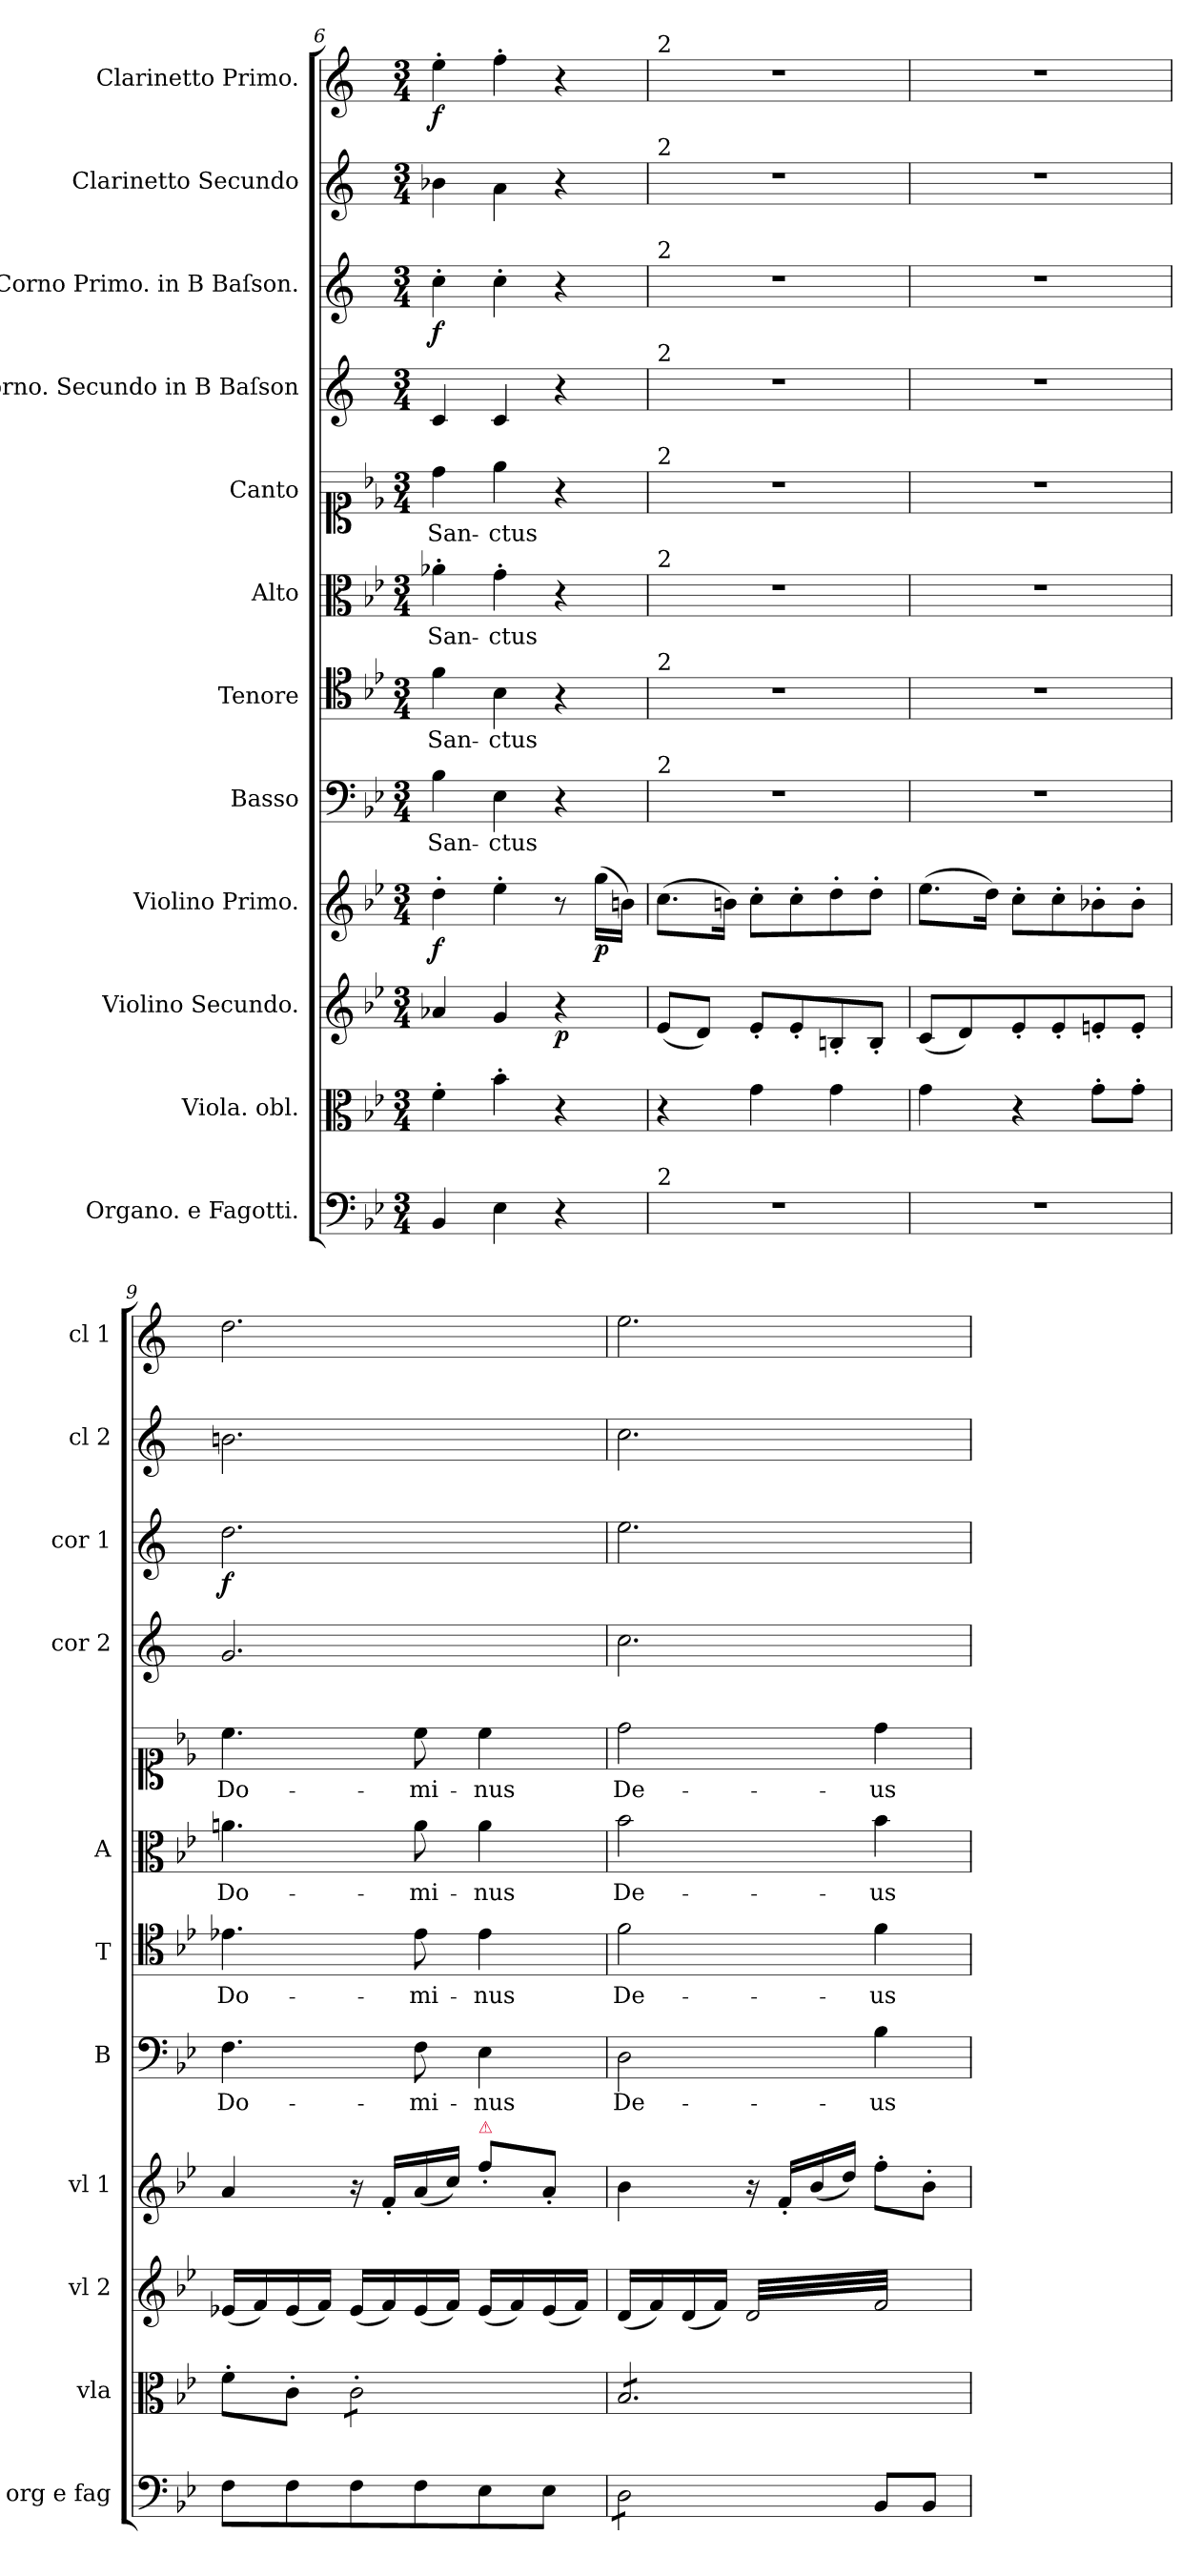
**kern	**kern	**kern	**dynam	**kern	**dynam	**kern	**text	**kern	**text	**kern	**text	**kern	**text	**kern	**kern	**dynam	**kern	**kern	**dynam
*part12	*part11	*part10	*part10	*part9	*part9	*part8	*part8	*part7	*part7	*part6	*part6	*part5	*part5	*part4	*part3	*part3	*part2	*part1	*part1
*staff12	*staff11	*staff10	*staff10	*staff9	*staff9	*staff8	*staff8	*staff7	*staff7	*staff6	*staff6	*staff5	*staff5	*staff4	*staff3	*staff3	*staff2	*staff1	*staff1
*I"Organo. e Fagotti.	*I"Viola. obl.	*I"Violino Secundo.	*	*I"Violino Primo.	*	*I"Basso	*	*I"Tenore	*	*I"Alto	*	*I"Canto	*	*I"Corno. Secundo in B Baſson	*I"Corno Primo. in B Baſson.	*	*I"Clarinetto Secundo	*I"Clarinetto Primo.	*
*I'org e fag	*I'vla	*I'vl 2	*	*I'vl 1	*	*I'B	*	*I'T	*	*I'A	*	*	*	*I'cor 2	*I'cor 1	*	*I'cl 2	*I'cl 1	*
*clefF4	*clefC3	*clefG2	*	*clefG2	*	*clefF4	*	*clefC4	*	*clefC3	*	*clefC1	*	*clefG2	*clefG2	*	*clefG2	*clefG2	*
*	*	*	*	*	*	*	*	*	*	*	*	*	*	*ITrd1c2	*ITrd1c2	*	*ITrd1c2	*ITrd1c2	*
*k[b-e-]	*k[b-e-]	*k[b-e-]	*	*k[b-e-]	*	*k[b-e-]	*	*k[b-e-]	*	*k[b-e-]	*	*k[b-e-]	*	*k[b-e-]	*k[b-e-]	*	*k[b-e-]	*k[b-e-]	*
*B-:	*B-:	*B-:	*	*B-:	*	*B-:	*	*B-:	*	*B-:	*	*B-:	*	*B-:	*B-:	*	*B-:	*B-:	*
*M3/4	*M3/4	*M3/4	*	*M3/4	*	*M3/4	*	*M3/4	*	*M3/4	*	*M3/4	*	*M3/4	*M3/4	*	*M3/4	*M3/4	*
=6	=6	=6	=6	=6	=6	=6	=6	=6	=6	=6	=6	=6	=6	=6	=6	=6	=6	=6	=6
!	!	!	!	!	!	!	!LO:LY:i	!	!	!	!	!	!	!	!	!	!	!	!
4BB-/	4f'\	4a-X/	.	4dd'\	f	4B-\	San-	4f\	San-	4a-X'\	San-	4dd\	San-	4B-/	4b-'\	f	4a-X\	4dd'\	f
!	!	!	!	!	!	!	!LO:LY:i	!	!	!	!	!	!	!	!	!	!	!	!
4E-\	4b-'\	4g/	.	4ee-'\	.	4E-\	-ctus	4B-\	-ctus	4g'\	-ctus	4ee-\	-ctus	4B-/	4b-'\	.	4g\	4ee-'\	.
4r	4r	4r	p	8r	.	4r	.	4r	.	4r	.	4r	.	4r	4r	.	4r	4r	.
.	.	.	.	(16gg\LL	p	.	.	.	.	.	.	.	.	.	.	.	.	.	.
.	.	.	.	16bn\JJ)	.	.	.	.	.	.	.	.	.	.	.	.	.	.	.
=7	=7	=7	=7	=7	=7	=7	=7	=7	=7	=7	=7	=7	=7	=7	=7	=7	=7	=7	=7
!	!	!	!	!	!	!	!	!	!	!	!	!	!	!	!	!	!	!LO:TX:a:t=2	!
!	!	!	!	!	!	!	!	!	!	!	!	!	!	!	!	!	!LO:TX:a:t=2	!	!
!	!	!	!	!	!	!	!	!	!	!	!	!	!	!	!LO:TX:a:t=2	!	!	!	!
!	!	!	!	!	!	!	!	!	!	!	!	!	!	!LO:TX:a:t=2	!	!	!	!	!
!	!	!	!	!	!	!	!	!	!	!	!	!LO:TX:a:t=2	!	!	!	!	!	!	!
!	!	!	!	!	!	!	!	!	!	!LO:TX:a:t=2	!	!	!	!	!	!	!	!	!
!	!	!	!	!	!	!	!	!LO:TX:a:t=2	!	!	!	!	!	!	!	!	!	!	!
!	!	!	!	!	!	!LO:TX:a:t=2	!	!	!	!	!	!	!	!	!	!	!	!	!
!LO:TX:a:t=2	!	!	!	!	!	!	!	!	!	!	!	!	!	!	!	!	!	!	!
2.r	4r	(8e-/L	.	(8.cc\L	.	2.r	.	2.r	.	2.r	.	2.r	.	2.r	2.r	.	2.r	2.r	.
.	.	8d/J)	.	.	.	.	.	.	.	.	.	.	.	.	.	.	.	.	.
.	.	.	.	16bn\Jk)	.	.	.	.	.	.	.	.	.	.	.	.	.	.	.
.	4g\	8e-'/L	.	8cc'\L	.	.	.	.	.	.	.	.	.	.	.	.	.	.	.
.	.	8e-'/	.	8cc'\	.	.	.	.	.	.	.	.	.	.	.	.	.	.	.
.	4g\	8Bn'/	.	8dd'\	.	.	.	.	.	.	.	.	.	.	.	.	.	.	.
.	.	8B'/J	.	8dd'\J	.	.	.	.	.	.	.	.	.	.	.	.	.	.	.
=8	=8	=8	=8	=8	=8	=8	=8	=8	=8	=8	=8	=8	=8	=8	=8	=8	=8	=8	=8
2.r	4g\	(8c/L	.	(8.ee-\L	.	2.r	.	2.r	.	2.r	.	2.r	.	2.r	2.r	.	2.r	2.r	.
.	.	8d/)	.	.	.	.	.	.	.	.	.	.	.	.	.	.	.	.	.
.	.	.	.	16dd\Jk)	.	.	.	.	.	.	.	.	.	.	.	.	.	.	.
.	4r	8e-'/	.	8cc'\L	.	.	.	.	.	.	.	.	.	.	.	.	.	.	.
.	.	8e-'/	.	8cc'\	.	.	.	.	.	.	.	.	.	.	.	.	.	.	.
.	8g'\L	8en'/	.	8b-X'\	.	.	.	.	.	.	.	.	.	.	.	.	.	.	.
.	8g'\J	8e'/J	forto	8b-'\J	.	.	.	.	.	.	.	.	.	.	.	.	.	.	.
=9	=9	=9	=9	=9	=9	=9	=9	=9	=9	=9	=9	=9	=9	=9	=9	=9	=9	=9	=9
!	!	!	!	!	!	!	!	!	!	!	!	!	!	!	!	!	!	!	!LO:DY:rj
8F\L	8f'\L	(16e-X/LL	.	4a/	forto	4.F\	Do-	4.e-X\	Do-	4.an\	Do-	4.cc\	Do-	2.f/	2.cc\	f	2.an\	2.cc\	f&colon;
.	.	16f/)	.	.	.	.	.	.	.	.	.	.	.	.	.	.	.	.	.
8F\	8c'\J	(16e-/	.	.	.	.	.	.	.	.	.	.	.	.	.	.	.	.	.
.	.	16f/JJ)	.	.	.	.	.	.	.	.	.	.	.	.	.	.	.	.	.
!	!LO:TX:a:t=....	!	!	!	!	!	!	!	!	!	!	!	!	!	!	!	!	!	!
*	*tremolo	*	*	*	*	*	*	*	*	*	*	*	*	*	*	*	*	*	*
8F\	8c'\L	(16e-/LL	.	16r	.	.	.	.	.	.	.	.	.	.	.	.	.	.	.
.	.	16f/)	.	16f'/LL	.	.	.	.	.	.	.	.	.	.	.	.	.	.	.
8F\	8c'\	(16e-/	.	(16a/	.	8F\	-mi-	8e-\	-mi-	8a\	-mi-	8cc\	-mi-	.	.	.	.	.	.
.	.	16f/JJ)	.	16cc/JJ)	.	.	.	.	.	.	.	.	.	.	.	.	.	.	.
!	!	!	!	!LO:TX:a:color=crimson:t=⚠	!	!	!	!	!	!	!	!	!	!	!	!	!	!	!
8E-\	8c'\	(16e-/LL	.	8ff'\L	.	4E-\	-nus	4e-\	-nus	4a\	-nus	4cc\	-nus	.	.	.	.	.	.
.	.	16f/)	.	.	.	.	.	.	.	.	.	.	.	.	.	.	.	.	.
8E-\J	8c'\J	(16e-/	.	8a'/J	.	.	.	.	.	.	.	.	.	.	.	.	.	.	.
.	.	16f/JJ)	.	.	.	.	.	.	.	.	.	.	.	.	.	.	.	.	.
=10	=10	=10	=10	=10	=10	=10	=10	=10	=10	=10	=10	=10	=10	=10	=10	=10	=10	=10	=10
*tremolo	*	*	*	*	*	*	*	*	*	*	*	*	*	*	*	*	*	*	*
8D\L	8B-/L	(16d/LL	.	4b-\	.	2D\	De-	2f\	De-	2b-\	De-	2dd\	De-	2.b-\	2.dd\	.	2.b-\	2.dd\	.
.	.	16f/)	.	.	.	.	.	.	.	.	.	.	.	.	.	.	.	.	.
8D\	8B-/	(16d/	.	.	.	.	.	.	.	.	.	.	.	.	.	.	.	.	.
.	.	16f/JJ)	.	.	.	.	.	.	.	.	.	.	.	.	.	.	.	.	.
*	*	*tremolo	*	*	*	*	*	*	*	*	*	*	*	*	*	*	*	*	*
8D\	8B-/	(32d/LLL	.	16r	.	.	.	.	.	.	.	.	.	.	.	.	.	.	.
.	.	32f/)	.	.	.	.	.	.	.	.	.	.	.	.	.	.	.	.	.
.	.	32d/	.	16f'/LL	.	.	.	.	.	.	.	.	.	.	.	.	.	.	.
.	.	32f/)	.	.	.	.	.	.	.	.	.	.	.	.	.	.	.	.	.
8D\J	8B-/	32d/	.	(16b-/	.	.	.	.	.	.	.	.	.	.	.	.	.	.	.
*Xtremolo	*	*	*	*	*	*	*	*	*	*	*	*	*	*	*	*	*	*	*
.	.	32f/)	.	.	.	.	.	.	.	.	.	.	.	.	.	.	.	.	.
.	.	32d/	.	16dd/JJ)	.	.	.	.	.	.	.	.	.	.	.	.	.	.	.
.	.	32f/)	.	.	.	.	.	.	.	.	.	.	.	.	.	.	.	.	.
8BB-/L	8B-/	32d/	.	8ff'\L	.	4B-\	-us	4f\	-us	4b-\	-us	4dd\	-us	.	.	.	.	.	.
.	.	32f/)	.	.	.	.	.	.	.	.	.	.	.	.	.	.	.	.	.
.	.	32d/	.	.	.	.	.	.	.	.	.	.	.	.	.	.	.	.	.
.	.	32f/)	.	.	.	.	.	.	.	.	.	.	.	.	.	.	.	.	.
8BB-/J	8B-/J	32d/	.	8b-'\J	.	.	.	.	.	.	.	.	.	.	.	.	.	.	.
*	*Xtremolo	*	*	*	*	*	*	*	*	*	*	*	*	*	*	*	*	*	*
.	.	32f/)	.	.	.	.	.	.	.	.	.	.	.	.	.	.	.	.	.
.	.	32d/	.	.	.	.	.	.	.	.	.	.	.	.	.	.	.	.	.
.	.	32f/)JJJ	.	.	.	.	.	.	.	.	.	.	.	.	.	.	.	.	.
*	*	*Xtremolo	*	*	*	*	*	*	*	*	*	*	*	*	*	*	*	*	*
.	.	.	.	.	.	.	.	.	.	.	.	.	.	.	.	.	.	.	.
.	.	.	.	.	.	.	.	.	.	.	.	.	.	.	.	.	.	.	.
.	.	.	.	.	.	.	.	.	.	.	.	.	.	.	.	.	.	.	.
.	.	.	.	.	.	.	.	.	.	.	.	.	.	.	.	.	.	.	.
.	.	.	.	.	.	.	.	.	.	.	.	.	.	.	.	.	.	.	.
.	.	.	.	.	.	.	.	.	.	.	.	.	.	.	.	.	.	.	.
.	.	.	.	.	.	.	.	.	.	.	.	.	.	.	.	.	.	.	.
.	.	.	.	.	.	.	.	.	.	.	.	.	.	.	.	.	.	.	.
=	=	=	=	=	=	=	=	=	=	=	=	=	=	=	=	=	=	=	=
*-	*-	*-	*-	*-	*-	*-	*-	*-	*-	*-	*-	*-	*-	*-	*-	*-	*-	*-	*-
